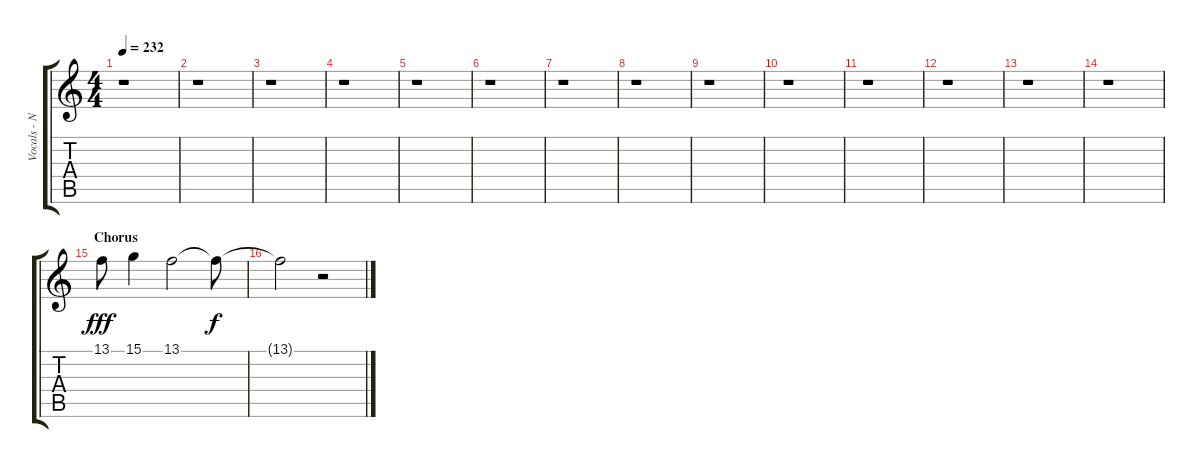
\track ("Vocals - Nikola" "Vocals - N") {instrument flute}
\staff {score tabs}
\tuning (E4 B3 G3 D3 A2 E2) {hide}
\ts (4 4)
\tempo 232
\clef g2
\ks c
r.1{dy fff} |
r.1 |
r.1 |
r.1 |
r.1 |
r.1 |
r.1 |
r.1 |
r.1 |
r.1 |
r.1 |
r.1 |
r.1 |
r.1 |
\section ("" "Chorus")
13.1.8 15.1.4 13.1.2 13.1{t}.8{dy f} |
13.1{t}.2 r.2
